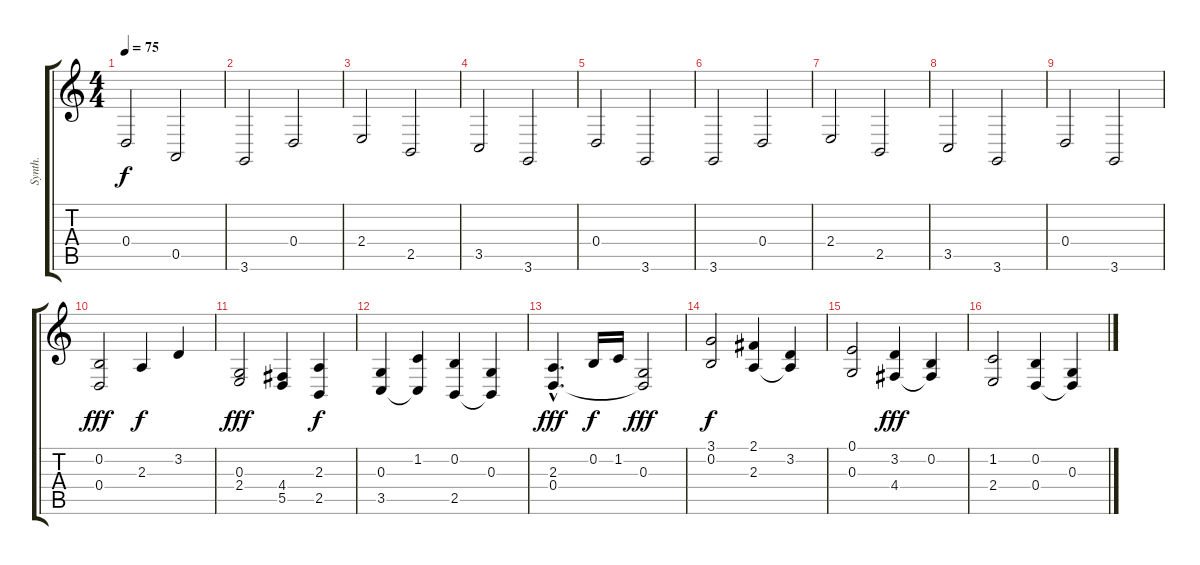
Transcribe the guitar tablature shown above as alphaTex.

\track ("Synth." "Synth.") {instrument synthstrings1}
\staff {score tabs}
\tuning (E4 B3 G3 D3 A2 E2) {hide}
\ts (4 4)
\tempo 75
\clef g2
\ks c
0.4.2{dy f} 0.5.2 |
3.6.2 0.4.2 |
2.4.2 2.5.2 |
3.5.2 3.6.2 |
0.4.2 3.6.2 |
3.6.2 0.4.2 |
2.4.2 2.5.2 |
3.5.2 3.6.2 |
0.4.2 3.6.2 |
(0.2 0.4).2{dy fff} 2.3.4{dy f} 3.2.4 |
(0.3 2.4).2{dy fff} (4.4 5.5).4 (2.3 2.5).4{dy f} |
(0.3 3.5).4 (1.2 3.5{t}).4 (0.2 2.5).4 (0.3 2.5{t}).4 |
(2.3{hac} 0.4{hac}).4{d dy fff} 0.2.16{dy f} 1.2.16 (0.3 0.4{t}).2{dy fff} |
(3.1 0.2).2{dy f} (2.1 2.3).4 (3.2 2.3{t}).4 |
(0.1 0.3).2 (3.2 4.4).4{dy fff} (0.2 4.4{t}).4 |
(1.2 2.4).2 (0.2 0.4).4 (0.3 0.4{t}).4
